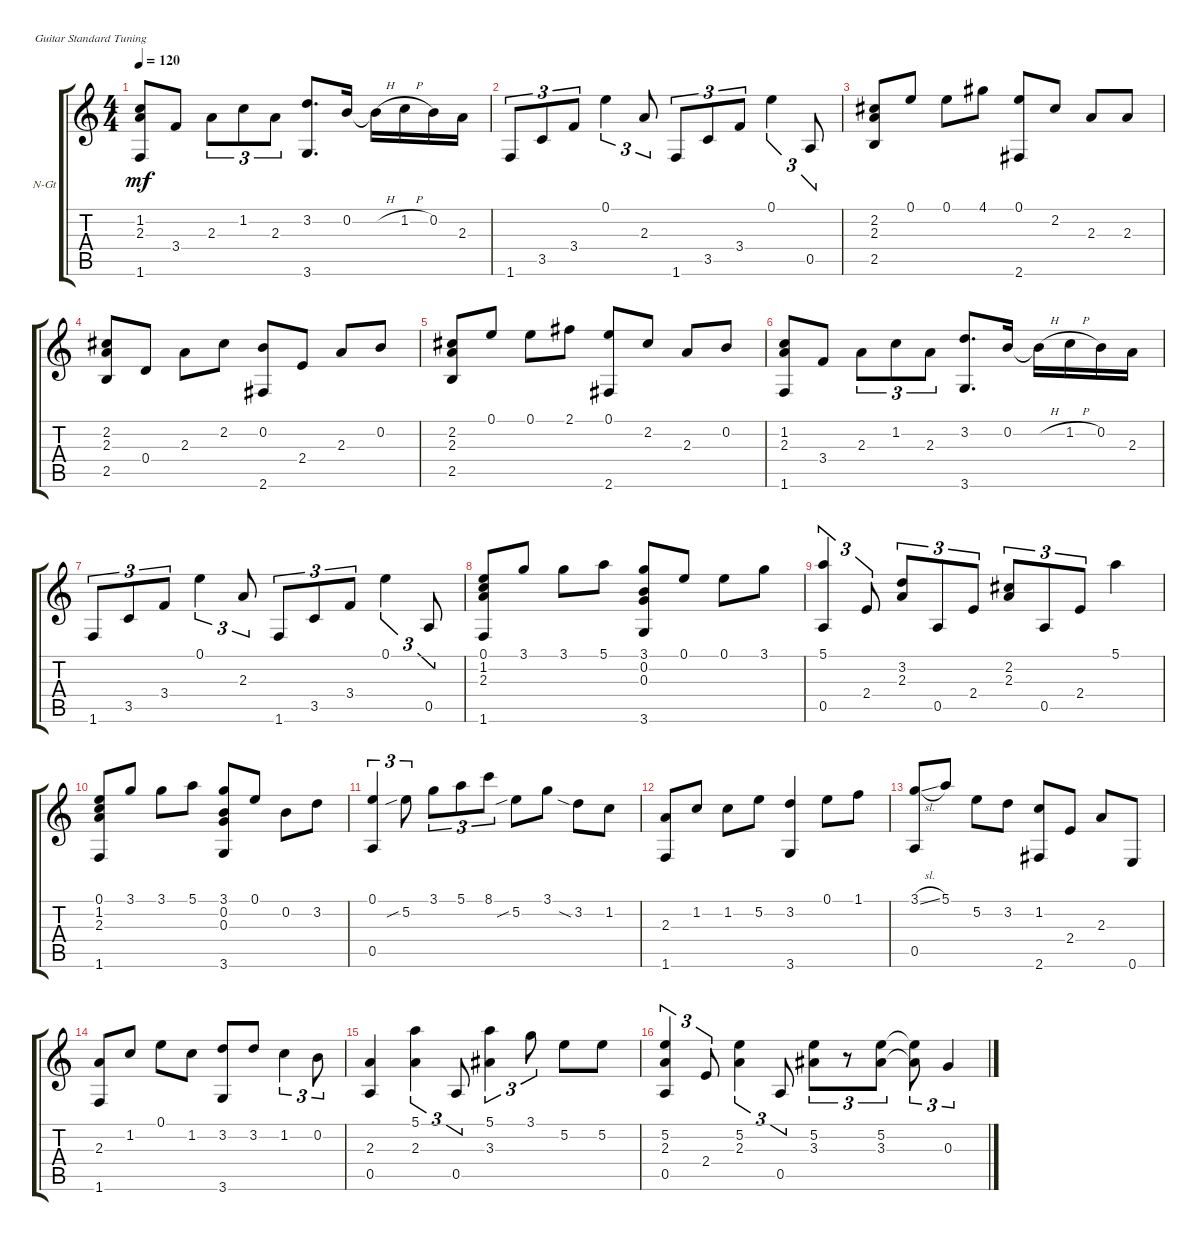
\defaultSystemsLayout 4
\bracketExtendMode groupsimilarinstruments
\firstSystemTrackNameOrientation horizontal
\otherSystemsTrackNameOrientation horizontal
\track ("Nylon Guitar" "N-Gt") {instrument acousticguitarnylon}
\staff {score tabs}
\tuning (E4 B3 G3 D3 A2 E2)
\ts (4 4)
\tempo 120
\clef g2
\ks c
(1.2 2.3 1.6).8{dy mf} 3.4.8 2.3.8{tu (3 2)} 1.2.8{tu (3 2)} 2.3.8{tu (3 2)} (3.2 3.6).8{d} 0.2.16 0.2{h t}.16 1.2{h}.16 0.2.16 2.3.16 |
1.6.8{tu (3 2)} 3.5.8{tu (3 2)} 3.4.8{tu (3 2)} 0.1.4{tu (3 2)} 2.3.8{tu (3 2)} 1.6.8{tu (3 2)} 3.5.8{tu (3 2)} 3.4.8{tu (3 2)} 0.1.4{tu (3 2)} 0.5.8{tu (3 2)} |
(2.2 2.3 2.5).8 0.1.8 0.1.8 4.1.8 (0.1 2.6).8 2.2.8 2.3.8 2.3.8 |
(2.2 2.3 2.5).8 0.4.8 2.3.8 2.2.8 (0.2 2.6).8 2.4.8 2.3.8 0.2.8 |
(2.2 2.3 2.5).8 0.1.8 0.1.8 2.1.8 (0.1 2.6).8 2.2.8 2.3.8 0.2.8 |
(1.2 2.3 1.6).8 3.4.8 2.3.8{tu (3 2)} 1.2.8{tu (3 2)} 2.3.8{tu (3 2)} (3.2 3.6).8{d} 0.2.16 0.2{h t}.16 1.2{h}.16 0.2.16 2.3.16 |
1.6.8{tu (3 2)} 3.5.8{tu (3 2)} 3.4.8{tu (3 2)} 0.1.4{tu (3 2)} 2.3.8{tu (3 2)} 1.6.8{tu (3 2)} 3.5.8{tu (3 2)} 3.4.8{tu (3 2)} 0.1.4{tu (3 2)} 0.5.8{tu (3 2)} |
(1.2 2.3 1.6 0.1).8 3.1.8 3.1.8 5.1.8 (3.1 3.6 0.2 0.3).8 0.1.8 0.1.8 3.1.8 |
(5.1 0.5).4{tu (3 2)} 2.4.8{tu (3 2)} (3.2 2.3).8{tu (3 2)} 0.5.8{tu (3 2)} 2.4.8{tu (3 2)} (2.2 2.3).8{tu (3 2)} 0.5.8{tu (3 2)} 2.4.8{tu (3 2)} 5.1.4 |
(0.1 1.2 2.3 1.6).8 3.1.8 3.1.8 5.1.8 (3.1 3.6 0.2 0.3).8 0.1.8 0.2.8 3.2.8 |
(0.1 0.5).4{tu (3 2)} 5.2{sib}.8{tu (3 2)} 3.1.8{tu (3 2)} 5.1.8{tu (3 2)} 8.1.8{tu (3 2)} 5.2{sib}.8 3.1.8 3.2{sia}.8 1.2.8 |
(2.3 1.6).8 1.2.8 1.2.8 5.2.8 (3.2 3.6).4 0.1.8 1.1.8 |
(3.1{sl} 0.5).8 5.1.8 5.2.8 3.2.8 (1.2 2.6).8 2.4.8 2.3.8 0.6.8 |
(1.6 2.3).8 1.2.8 0.1.8 1.2.8 (3.2 3.6).8 3.2.8 1.2.4{tu (3 2)} 0.2.8{tu (3 2)} |
(2.3 0.5).4 (2.3 5.1).4{tu (3 2)} 0.5.8{tu (3 2)} (5.1 3.3).4{tu (3 2)} 3.1.8{tu (3 2)} 5.2.8 5.2.8 |
(5.2 2.3 0.5).4{tu (3 2)} 2.4.8{tu (3 2)} (5.2 2.3).4{tu (3 2)} 0.5.8{tu (3 2)} (5.2 3.3).8{tu (3 2)} r.8{tu (3 2)} (5.2 3.3).8{tu (3 2)} (3.3{t} 5.2{t}).8{tu (3 2)} 0.3.4{tu (3 2)}
